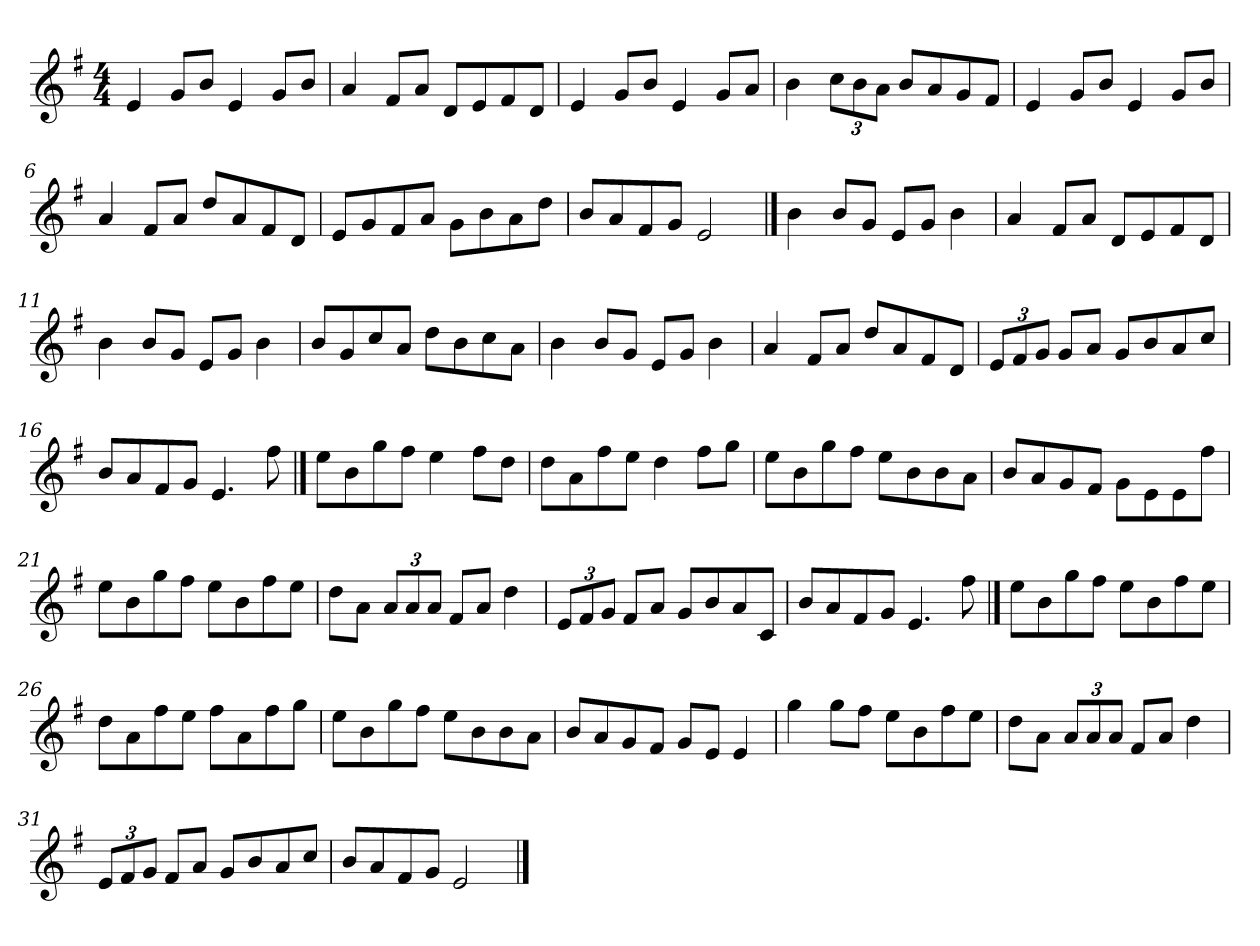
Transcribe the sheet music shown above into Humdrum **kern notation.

**kern
*part1
*staff1
*clefG2
*k[f#]
*e:
*M4/4
*MM200
=1
4e/
8g/L
8b/J
4e/
8g/L
8b/J
=2
4a/
8f#/L
8a/J
8d/L
8e/
8f#/
8d/J
=3
4e/
8g/L
8b/J
4e/
8g/L
8a/J
=4
4b\
*Xbrackettup
12cc\L
12b\
12a\J
8b/L
8a/
8g/
8f#/J
=5
4e/
8g/L
8b/J
4e/
8g/L
8b/J
=6
4a/
8f#/L
8a/J
8dd/L
8a/
8f#/
8d/J
!!LO:LB:g=z
=7
8e/L
8g/
8f#/
8a/J
8g\L
8b\
8a\
8dd\J
=8
8b/L
8a/
8f#/
8g/J
2e/
==9
4b\
8b/L
8g/J
8e/L
8g/J
4b\
=10
4a/
8f#/L
8a/J
8d/L
8e/
8f#/
8d/J
=11
4b\
8b/L
8g/J
8e/L
8g/J
4b\
=12
8b/L
8g/
8cc/
8a/J
8dd\L
8b\
8cc\
8a\J
!!LO:LB:g=z
=13
4b\
8b/L
8g/J
8e/L
8g/J
4b\
=14
4a/
8f#/L
8a/J
8dd/L
8a/
8f#/
8d/J
=15
12e/L
12f#/
12g/J
8g/L
8a/J
8g/L
8b/
8a/
8cc/J
=16
8b/L
8a/
8f#/
8g/J
4.e/
8ff#\
==17
8ee\L
8b\
8gg\
8ff#\J
4ee\
8ff#\L
8dd\J
=18
8dd\L
8a\
8ff#\
8ee\J
4dd\
8ff#\L
8gg\J
!!LO:LB:g=z
=19
8ee\L
8b\
8gg\
8ff#\J
8ee\L
8b\
8b\
8a\J
=20
8b/L
8a/
8g/
8f#/J
8g\L
8e\
8e\
8ff#\J
=21
8ee\L
8b\
8gg\
8ff#\J
8ee\L
8b\
8ff#\
8ee\J
=22
8dd\L
8a\J
12a/L
12a/
12a/J
8f#/L
8a/J
4dd\
=23
12e/L
12f#/
12g/J
8f#/L
8a/J
8g/L
8b/
8a/
8c/J
!!LO:LB:g=z
=24
8b/L
8a/
8f#/
8g/J
4.e/
8ff#\
==25
8ee\L
8b\
8gg\
8ff#\J
8ee\L
8b\
8ff#\
8ee\J
=26
8dd\L
8a\
8ff#\
8ee\J
8ff#\L
8a\
8ff#\
8gg\J
=27
8ee\L
8b\
8gg\
8ff#\J
8ee\L
8b\
8b\
8a\J
=28
8b/L
8a/
8g/
8f#/J
8g/L
8e/J
4e/
=29
4gg\
8gg\L
8ff#\J
8ee\L
8b\
8ff#\
8ee\J
!!LO:LB:g=z
=30
8dd\L
8a\J
12a/L
12a/
12a/J
8f#/L
8a/J
4dd\
=31
12e/L
12f#/
12g/J
8f#/L
8a/J
8g/L
8b/
8a/
8cc/J
=32
8b/L
8a/
8f#/
8g/J
2e/
==
*-
